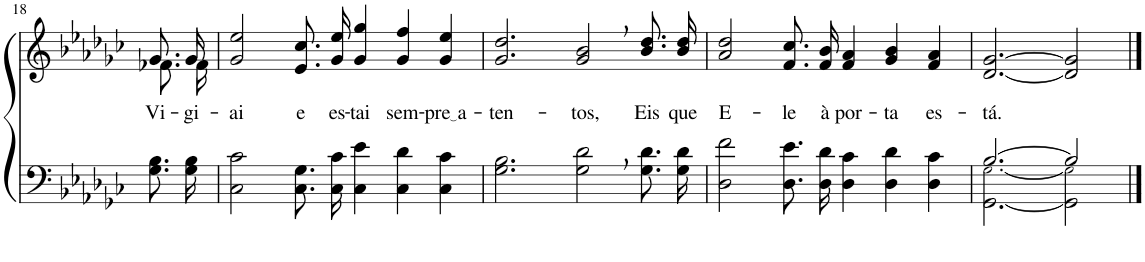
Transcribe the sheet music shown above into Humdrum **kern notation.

**kern	**kern	**text
*part2	*part1	*part1
*staff2	*staff1	*staff1
*I"Parte III e IV	*I"Parte I e II	*
!!LO:PB:g=z
*clefF4	*clefG2	*
*Trd2c3	*Trd2c3	*
*k[b-e-a-d-g-c-]	*k[b-e-a-d-g-c-]	*
*M6/4	*M6/4	*
=18	=18	=18
*	*^	*
!	!	!	!LO:LY:b
8.G-\ 8.B-\L	8.g-/L	8.f-X\L	Vi-
!	!	!	!LO:LY:b
16G-\ 16B-\Jk	16g-/Jk	16f-\Jk	-gi-
=19	=19	=19	=19
!	!	!	!LO:LY:b
*	*v	*v	*
2C-\ 2c-\	2g-/ 2ee-/	-ai
!	!	!LO:LY:b
8.C-\ 8.G-\L	8.e-/ 8.cc-/L	e
!	!	!LO:LY:b
16C-\ 16c-\Jk	16g-/ 16ee-/Jk	es-
!	!	!LO:LY:b
4C-\ 4e-\	4g-/ 4gg-/	-tai
!	!	!LO:LY:b
4C-\ 4d-\	4g-/ 4ff/	sem-
!	!	!LO:LY:b
4C-\ 4c-\	4g-/ 4ee-/	pre a
=20	=20	=20
!	!	!LO:LY:b
2.G-\ 2.B-\	2.g-/ 2.dd-/	-ten-
!	!	!LO:LY:b
2G-\, 2d-\,	2g-/, 2b-/,	-tos,
!	!	!LO:LY:b
8.G-\ 8.d-\L	8.b-\ 8.dd-\L	Eis
!	!	!LO:LY:b
16G-\ 16d-\Jk	16b-\ 16dd-\Jk	que
=21	=21	=21
!	!	!LO:LY:b
2D-\ 2f\	2a-/ 2dd-/	E-
!	!	!LO:LY:b
8.D-\ 8.e-\L	8.f/ 8.cc-/L	-le
!	!	!LO:LY:b
16D-\ 16d-\Jk	16f/ 16b-/Jk	à
!	!	!LO:LY:b
4D-\ 4c-\	4f/ 4a-/	por-
!	!	!LO:LY:b
4D-\ 4d-\	4g-/ 4b-/	-ta
!	!	!LO:LY:b
4D-\ 4c-\	4f/ 4a-/	es-
=22	=22	=22
*^	*	*
!	!	!	!LO:LY:b
[2.B-/	[2.GG-\ [2.G-!\	[2.d-/ [2.g-/	-tá.
2B-/]	2GG-\] 2G-!\]	2d-/] 2g-/]	.
*v	*v	*	*
==	==	==
*-	*-	*-
